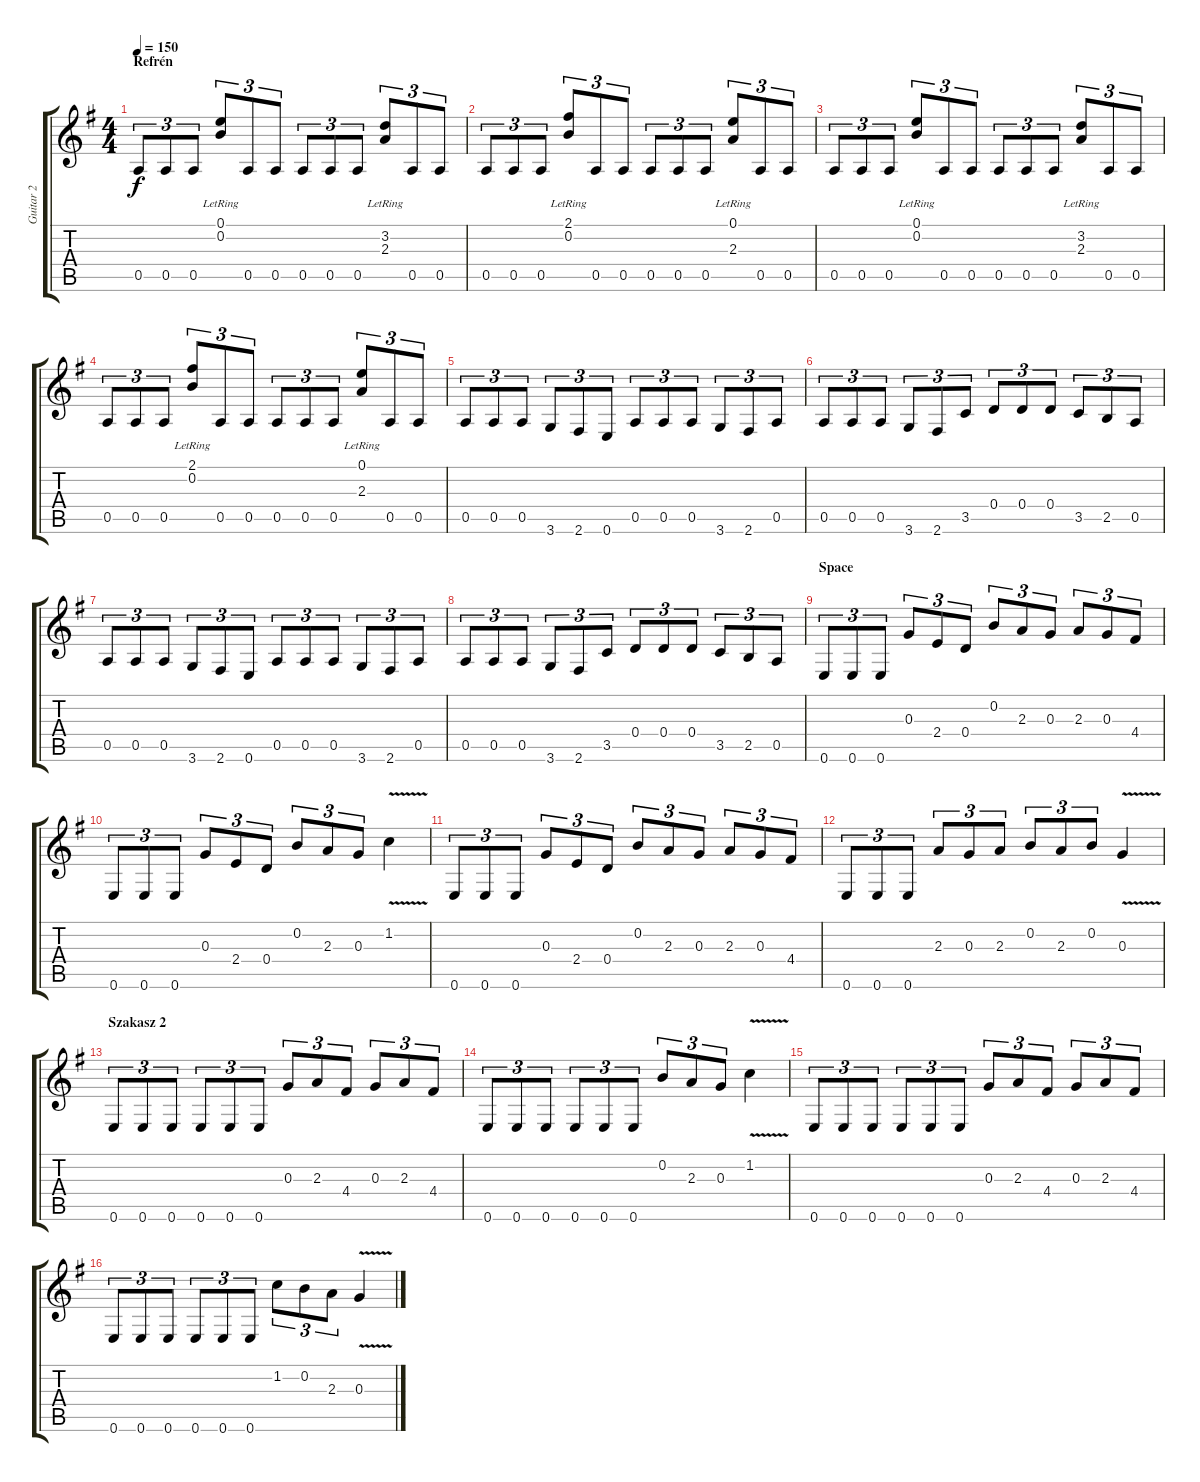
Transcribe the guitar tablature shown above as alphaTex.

\track ("Guitar 2" "Guitar 2") {instrument distortionguitar}
\staff {score tabs}
\tuning (E4 B3 G3 D3 A2 E2) {hide}
\ts (4 4)
\section ("" "Refrén")
\tempo 150
\clef g2
\ks eminor
0.5.8{tu (3 2) dy f} 0.5.8{tu (3 2)} 0.5.8{tu (3 2)} (0.1{lr} 0.2{lr}).8{tu (3 2)} 0.5.8{tu (3 2)} 0.5.8{tu (3 2)} 0.5.8{tu (3 2)} 0.5.8{tu (3 2)} 0.5.8{tu (3 2)} (3.2{lr} 2.3{lr}).8{tu (3 2)} 0.5.8{tu (3 2)} 0.5.8{tu (3 2)} |
0.5.8{tu (3 2)} 0.5.8{tu (3 2)} 0.5.8{tu (3 2)} (2.1{lr} 0.2{lr}).8{tu (3 2)} 0.5.8{tu (3 2)} 0.5.8{tu (3 2)} 0.5.8{tu (3 2)} 0.5.8{tu (3 2)} 0.5.8{tu (3 2)} (0.1{lr} 2.3{lr}).8{tu (3 2)} 0.5.8{tu (3 2)} 0.5.8{tu (3 2)} |
0.5.8{tu (3 2)} 0.5.8{tu (3 2)} 0.5.8{tu (3 2)} (0.1{lr} 0.2{lr}).8{tu (3 2)} 0.5.8{tu (3 2)} 0.5.8{tu (3 2)} 0.5.8{tu (3 2)} 0.5.8{tu (3 2)} 0.5.8{tu (3 2)} (3.2{lr} 2.3{lr}).8{tu (3 2)} 0.5.8{tu (3 2)} 0.5.8{tu (3 2)} |
0.5.8{tu (3 2)} 0.5.8{tu (3 2)} 0.5.8{tu (3 2)} (2.1{lr} 0.2{lr}).8{tu (3 2)} 0.5.8{tu (3 2)} 0.5.8{tu (3 2)} 0.5.8{tu (3 2)} 0.5.8{tu (3 2)} 0.5.8{tu (3 2)} (0.1{lr} 2.3{lr}).8{tu (3 2)} 0.5.8{tu (3 2)} 0.5.8{tu (3 2)} |
0.5.8{tu (3 2)} 0.5.8{tu (3 2)} 0.5.8{tu (3 2)} 3.6.8{tu (3 2)} 2.6.8{tu (3 2)} 0.6.8{tu (3 2)} 0.5.8{tu (3 2)} 0.5.8{tu (3 2)} 0.5.8{tu (3 2)} 3.6.8{tu (3 2)} 2.6.8{tu (3 2)} 0.5.8{tu (3 2)} |
0.5.8{tu (3 2)} 0.5.8{tu (3 2)} 0.5.8{tu (3 2)} 3.6.8{tu (3 2)} 2.6.8{tu (3 2)} 3.5.8{tu (3 2)} 0.4.8{tu (3 2)} 0.4.8{tu (3 2)} 0.4.8{tu (3 2)} 3.5.8{tu (3 2)} 2.5.8{tu (3 2)} 0.5.8{tu (3 2)} |
0.5.8{tu (3 2)} 0.5.8{tu (3 2)} 0.5.8{tu (3 2)} 3.6.8{tu (3 2)} 2.6.8{tu (3 2)} 0.6.8{tu (3 2)} 0.5.8{tu (3 2)} 0.5.8{tu (3 2)} 0.5.8{tu (3 2)} 3.6.8{tu (3 2)} 2.6.8{tu (3 2)} 0.5.8{tu (3 2)} |
0.5.8{tu (3 2)} 0.5.8{tu (3 2)} 0.5.8{tu (3 2)} 3.6.8{tu (3 2)} 2.6.8{tu (3 2)} 3.5.8{tu (3 2)} 0.4.8{tu (3 2)} 0.4.8{tu (3 2)} 0.4.8{tu (3 2)} 3.5.8{tu (3 2)} 2.5.8{tu (3 2)} 0.5.8{tu (3 2)} |
\section ("" "Space")
0.6.8{tu (3 2)} 0.6.8{tu (3 2)} 0.6.8{tu (3 2)} 0.3.8{tu (3 2)} 2.4.8{tu (3 2)} 0.4.8{tu (3 2)} 0.2.8{tu (3 2)} 2.3.8{tu (3 2)} 0.3.8{tu (3 2)} 2.3.8{tu (3 2)} 0.3.8{tu (3 2)} 4.4.8{tu (3 2)} |
0.6.8{tu (3 2)} 0.6.8{tu (3 2)} 0.6.8{tu (3 2)} 0.3.8{tu (3 2)} 2.4.8{tu (3 2)} 0.4.8{tu (3 2)} 0.2.8{tu (3 2)} 2.3.8{tu (3 2)} 0.3.8{tu (3 2)} 1.2{v}.4 |
0.6.8{tu (3 2)} 0.6.8{tu (3 2)} 0.6.8{tu (3 2)} 0.3.8{tu (3 2)} 2.4.8{tu (3 2)} 0.4.8{tu (3 2)} 0.2.8{tu (3 2)} 2.3.8{tu (3 2)} 0.3.8{tu (3 2)} 2.3.8{tu (3 2)} 0.3.8{tu (3 2)} 4.4.8{tu (3 2)} |
0.6.8{tu (3 2)} 0.6.8{tu (3 2)} 0.6.8{tu (3 2)} 2.3.8{tu (3 2)} 0.3.8{tu (3 2)} 2.3.8{tu (3 2)} 0.2.8{tu (3 2)} 2.3.8{tu (3 2)} 0.2.8{tu (3 2)} 0.3{v}.4 |
\section ("" "Szakasz 2")
0.6.8{tu (3 2)} 0.6.8{tu (3 2)} 0.6.8{tu (3 2)} 0.6.8{tu (3 2)} 0.6.8{tu (3 2)} 0.6.8{tu (3 2)} 0.3.8{tu (3 2)} 2.3.8{tu (3 2)} 4.4.8{tu (3 2)} 0.3.8{tu (3 2)} 2.3.8{tu (3 2)} 4.4.8{tu (3 2)} |
0.6.8{tu (3 2)} 0.6.8{tu (3 2)} 0.6.8{tu (3 2)} 0.6.8{tu (3 2)} 0.6.8{tu (3 2)} 0.6.8{tu (3 2)} 0.2.8{tu (3 2)} 2.3.8{tu (3 2)} 0.3.8{tu (3 2)} 1.2{v}.4 |
0.6.8{tu (3 2)} 0.6.8{tu (3 2)} 0.6.8{tu (3 2)} 0.6.8{tu (3 2)} 0.6.8{tu (3 2)} 0.6.8{tu (3 2)} 0.3.8{tu (3 2)} 2.3.8{tu (3 2)} 4.4.8{tu (3 2)} 0.3.8{tu (3 2)} 2.3.8{tu (3 2)} 4.4.8{tu (3 2)} |
0.6.8{tu (3 2)} 0.6.8{tu (3 2)} 0.6.8{tu (3 2)} 0.6.8{tu (3 2)} 0.6.8{tu (3 2)} 0.6.8{tu (3 2)} 1.2.8{tu (3 2)} 0.2.8{tu (3 2)} 2.3.8{tu (3 2)} 0.3{v}.4
